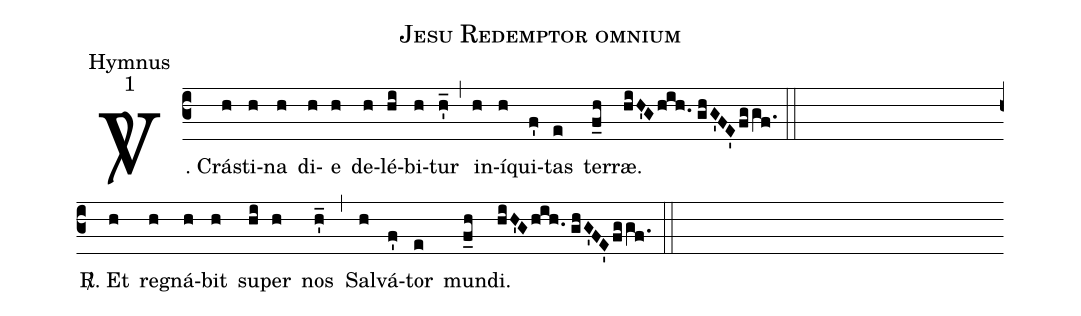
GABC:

name:Jesu Redemptor omnium;
office-part:Hymnus;
mode:1;
%%
(c3)<sp>V/</sp>.~Crá(h)sti(h)na(h) di(h)e(h) de(h)lé(hi)bi(h)tur(h_') (,) in(h)í(h)qui(f')tas(e) ter(f_h)ræ.(hiH'G/hih.//ghG'FE'/fggf.) (::Z)
<sp>R/</sp>.~Et(h) re(h)gná(h)bit(h) su(hi)per(h) nos(h_') (,) Sal(h)vá(f')tor(e) mun(f_h)di.(hiH'G/hih.//ghG'FE'/fggf.) (::)
